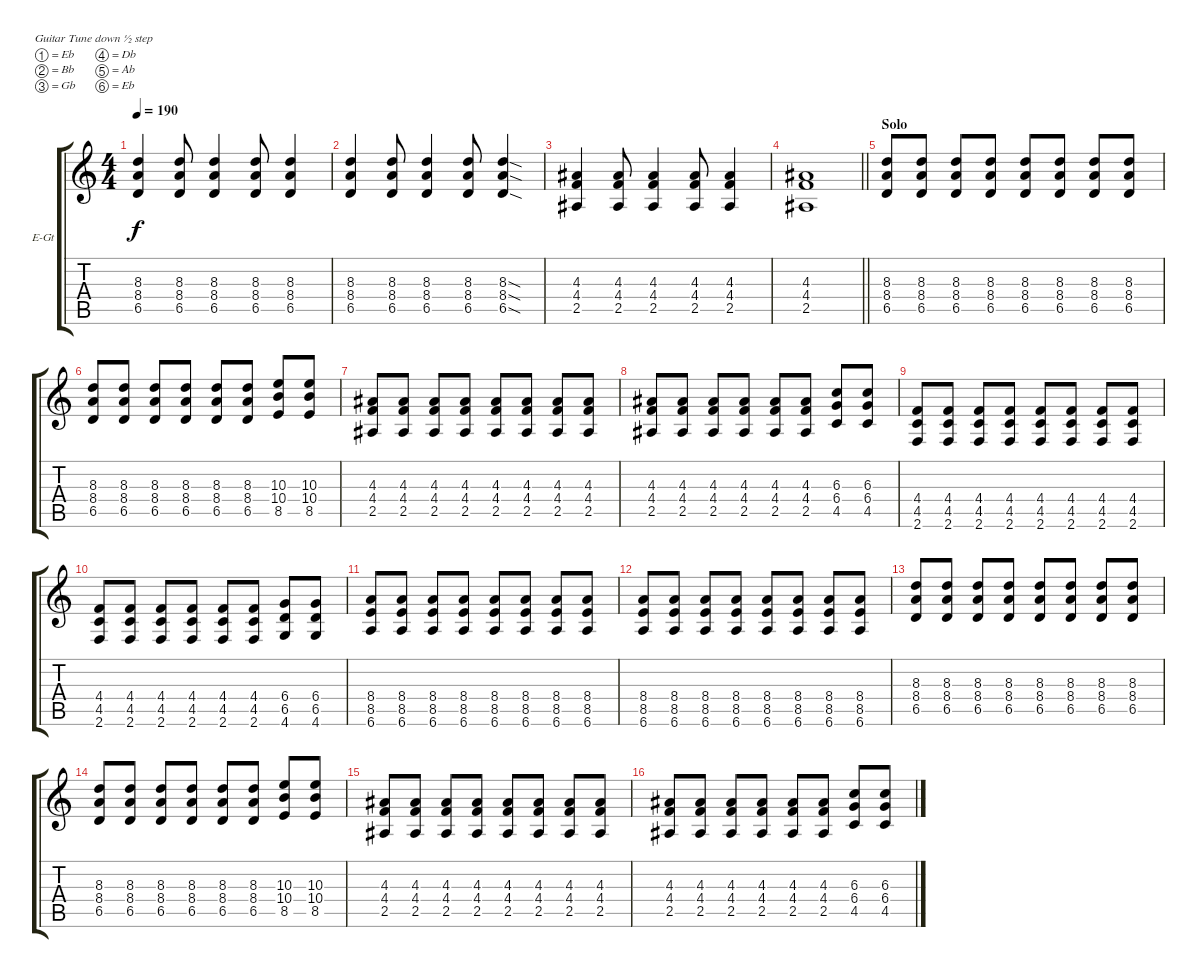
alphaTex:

\bracketExtendMode groupsimilarinstruments
\firstSystemTrackNameOrientation horizontal
\otherSystemsTrackNameOrientation horizontal
\track ("Guitar1" "E-Gt") {instrument distortionguitar}
\staff {score tabs}
\tuning (Eb4 Bb3 Gb3 Db3 Ab2 Eb2)
\ts (4 4)
\tempo 190
\clef g2
\ks c
(8.3 8.4 6.5).4{dy f} (8.3 8.4 6.5).8 (8.3 8.4 6.5).4 (8.3 8.4 6.5).8 (8.3 8.4 6.5).4 |
(8.3 8.4 6.5).4 (8.3 8.4 6.5).8 (8.3 8.4 6.5).4 (8.3 8.4 6.5).8 (8.3{sod} 8.4{sod} 6.5{sod}).4 |
(4.3 4.4 2.5).4 (4.3 4.4 2.5).8 (4.3 4.4 2.5).4 (4.3 4.4 2.5).8 (4.3 4.4 2.5).4 |
\barLineRight lightlight
(4.3 4.4 2.5).1 |
\section ("" "Solo")
(8.3 8.4 6.5).8 (8.3 8.4 6.5).8 (8.3 8.4 6.5).8 (8.3 8.4 6.5).8 (8.3 8.4 6.5).8 (8.3 8.4 6.5).8 (8.3 8.4 6.5).8 (8.3 8.4 6.5).8 |
(8.3 8.4 6.5).8 (8.3 8.4 6.5).8 (8.3 8.4 6.5).8 (8.3 8.4 6.5).8 (8.3 8.4 6.5).8 (8.3 8.4 6.5).8 (10.3 10.4 8.5).8 (10.3 10.4 8.5).8 |
(4.3 4.4 2.5).8 (4.3 4.4 2.5).8 (4.3 4.4 2.5).8 (4.3 4.4 2.5).8 (4.3 4.4 2.5).8 (4.3 4.4 2.5).8 (4.3 4.4 2.5).8 (4.3 4.4 2.5).8 |
(4.3 4.4 2.5).8 (4.3 4.4 2.5).8 (4.3 4.4 2.5).8 (4.3 4.4 2.5).8 (4.3 4.4 2.5).8 (4.3 4.4 2.5).8 (6.3 6.4 4.5).8 (6.3 6.4 4.5).8 |
(4.4 4.5 2.6).8 (4.4 4.5 2.6).8 (4.4 4.5 2.6).8 (4.4 4.5 2.6).8 (4.4 4.5 2.6).8 (4.4 4.5 2.6).8 (4.4 4.5 2.6).8 (4.4 4.5 2.6).8 |
(4.4 4.5 2.6).8 (4.4 4.5 2.6).8 (4.4 4.5 2.6).8 (4.4 4.5 2.6).8 (4.4 4.5 2.6).8 (4.4 4.5 2.6).8 (6.4 6.5 4.6).8 (6.4 6.5 4.6).8 |
(8.4 8.5 6.6).8 (8.4 8.5 6.6).8 (8.4 8.5 6.6).8 (8.4 8.5 6.6).8 (8.4 8.5 6.6).8 (8.4 8.5 6.6).8 (8.4 8.5 6.6).8 (8.4 8.5 6.6).8 |
(8.4 8.5 6.6).8 (8.4 8.5 6.6).8 (8.4 8.5 6.6).8 (8.4 8.5 6.6).8 (8.4 8.5 6.6).8 (8.4 8.5 6.6).8 (8.4 8.5 6.6).8 (8.4 8.5 6.6).8 |
(8.3 8.4 6.5).8 (8.3 8.4 6.5).8 (8.3 8.4 6.5).8 (8.3 8.4 6.5).8 (8.3 8.4 6.5).8 (8.3 8.4 6.5).8 (8.3 8.4 6.5).8 (8.3 8.4 6.5).8 |
(8.3 8.4 6.5).8 (8.3 8.4 6.5).8 (8.3 8.4 6.5).8 (8.3 8.4 6.5).8 (8.3 8.4 6.5).8 (8.3 8.4 6.5).8 (10.3 10.4 8.5).8 (10.3 10.4 8.5).8 |
(4.3 4.4 2.5).8 (4.3 4.4 2.5).8 (4.3 4.4 2.5).8 (4.3 4.4 2.5).8 (4.3 4.4 2.5).8 (4.3 4.4 2.5).8 (4.3 4.4 2.5).8 (4.3 4.4 2.5).8 |
(4.3 4.4 2.5).8 (4.3 4.4 2.5).8 (4.3 4.4 2.5).8 (4.3 4.4 2.5).8 (4.3 4.4 2.5).8 (4.3 4.4 2.5).8 (6.3 6.4 4.5).8 (6.3 6.4 4.5).8
